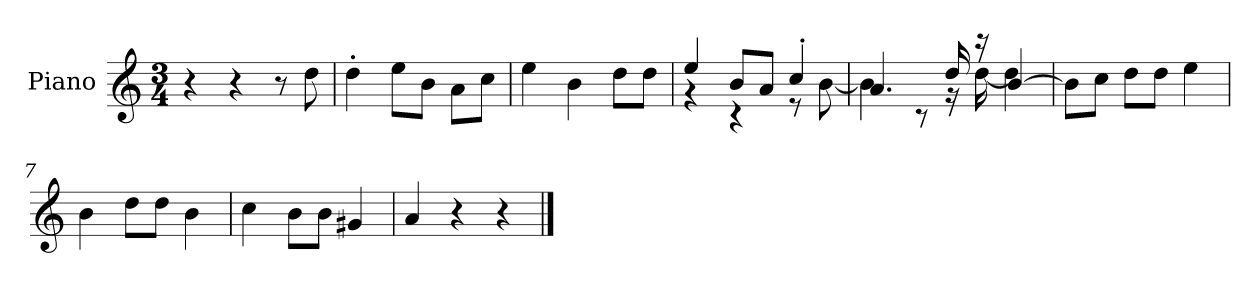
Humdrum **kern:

**kern
*part1
*staff1
*I"Piano
*I'P-no
*clefG2
*k[]
*M3/4
*MM173
=1
4r
4r
8r
8dd\
=2
4dd'\
8ee\L
8b\J
8a\L
8cc\J
=3
4ee\
4b\
8dd\L
8dd\J
=4
*^
4ee/	4r
8b/L	4r
8a/J	.
4cc'/	8r
.	[8b\
=5	=5
4.a/	4b\]
.	8r
16dd/	16r
16r	[16dd\
[4b/	4dd\]
*v	*v
=6
8b\L]
8cc\J
8dd\L
8dd\J
4ee\
=7
4b\
8dd\L
8dd\J
4b\
!!LO:LB:g=z
=8
4cc\
8b\L
8b\J
4g#X/
=9
4a/
4r
4r
==
*-
